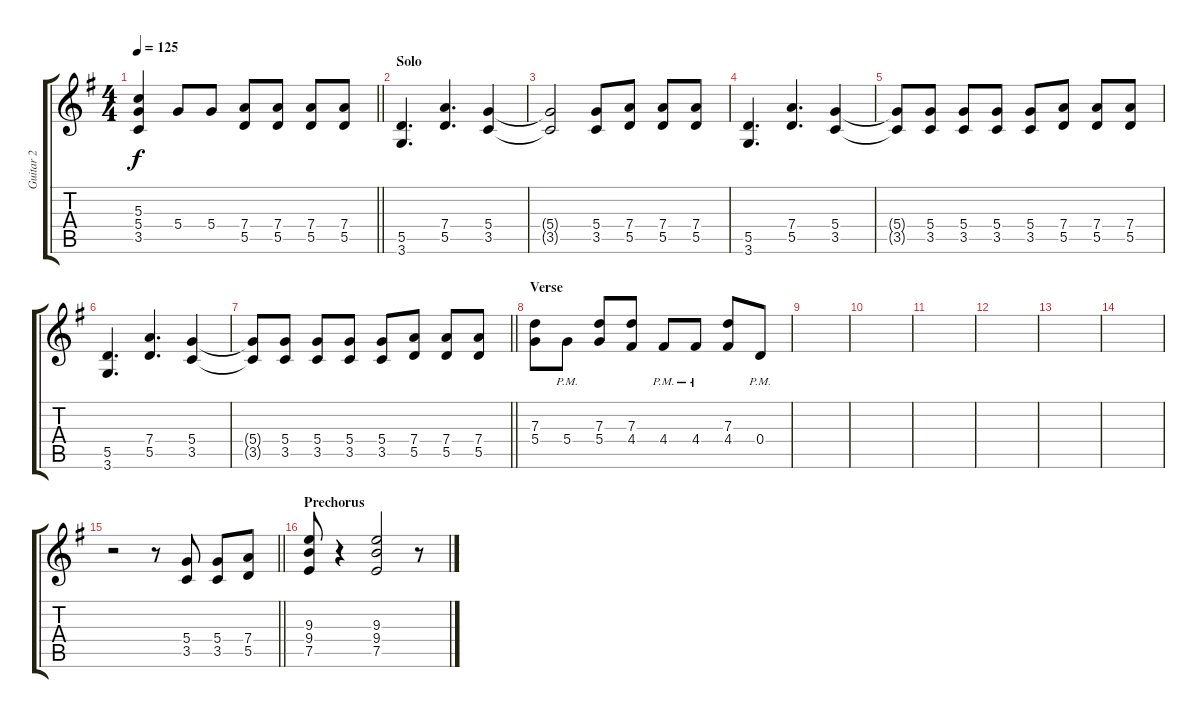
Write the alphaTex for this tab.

\track ("Guitar 2" "Guitar 2") {instrument overdrivenguitar}
\staff {score tabs}
\tuning (E4 B3 G3 D3 A2 E2) {hide}
\ts (4 4)
\tempo 125
\clef g2
\barLineRight lightlight
\ks eminor
(5.3 5.4 3.5).4{dy f} 5.4.8 5.4.8 (7.4 5.5).8 (7.4 5.5).8 (7.4 5.5).8 (7.4 5.5).8 |
\section ("" "Solo")
(5.5 3.6).4{d} (7.4 5.5).4{d} (5.4 3.5).4 |
(5.4{t} 3.5{t}).2 (5.4 3.5).8 (7.4 5.5).8 (7.4 5.5).8 (7.4 5.5).8 |
(5.5 3.6).4{d} (7.4 5.5).4{d} (5.4 3.5).4 |
(5.4{t} 3.5{t}).8 (5.4 3.5).8 (5.4 3.5).8 (5.4 3.5).8 (5.4 3.5).8 (7.4 5.5).8 (7.4 5.5).8 (7.4 5.5).8 |
(5.5 3.6).4{d} (7.4 5.5).4{d} (5.4 3.5).4 |
\barLineRight lightlight
(5.4{t} 3.5{t}).8 (5.4 3.5).8 (5.4 3.5).8 (5.4 3.5).8 (5.4 3.5).8 (7.4 5.5).8 (7.4 5.5).8 (7.4 5.5).8 |
\section ("" "Verse")
(7.3 5.4).8 5.4{pm}.8 (7.3 5.4).8 (7.3 4.4).8 4.4{pm}.8 4.4{pm}.8 (7.3 4.4).8 0.4{pm}.8 |
|
|
|
|
|
|
\barLineRight lightlight
r.2 r.8 (5.4 3.5).8 (5.4 3.5).8 (7.4 5.5).8 |
\section ("" "Prechorus")
(9.3 9.4 7.5).8 r.4 (9.3 9.4 7.5).2 r.8
